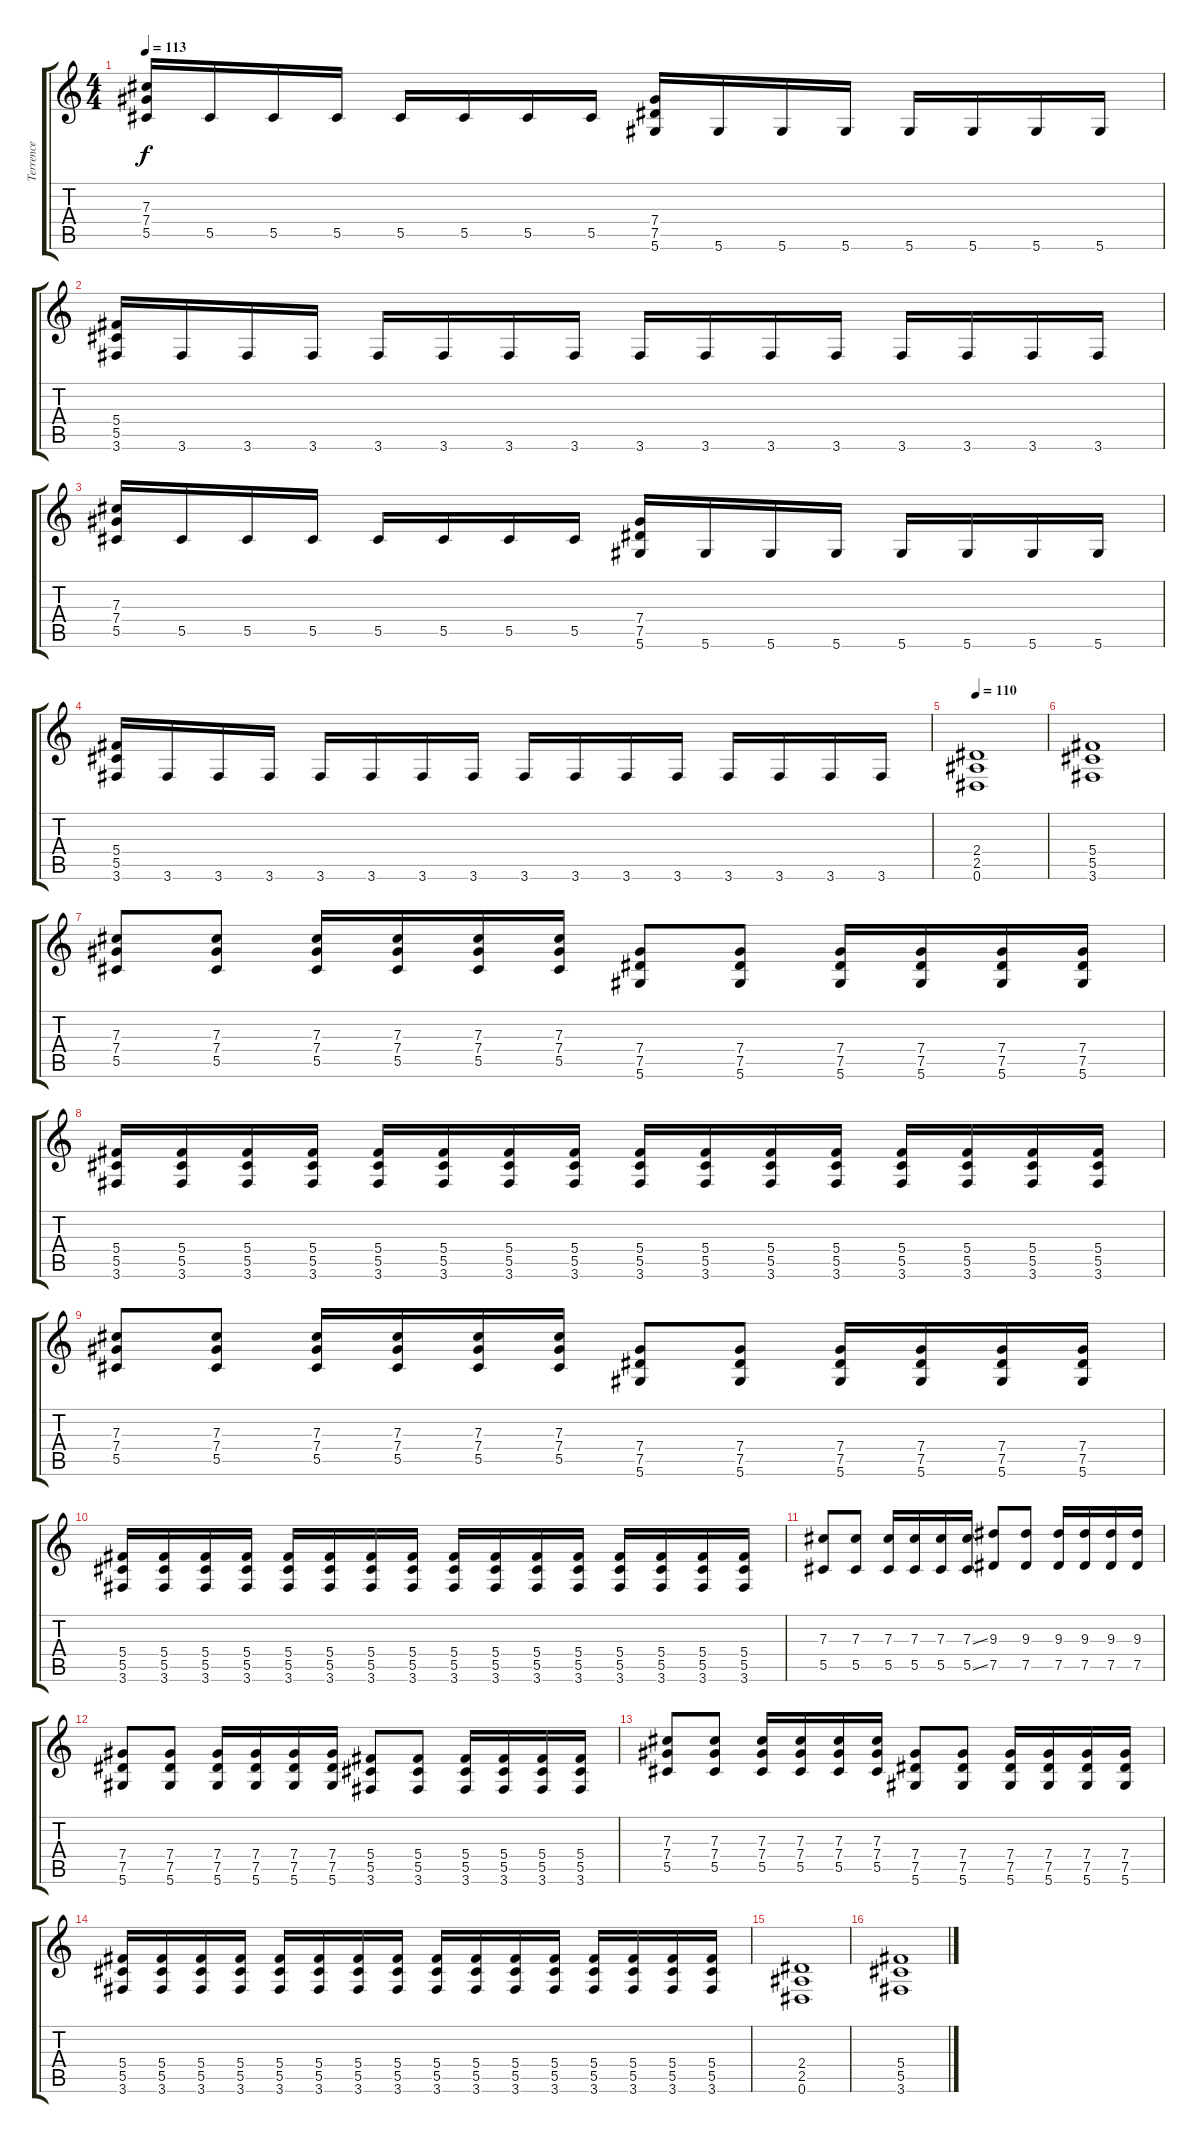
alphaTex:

\track ("Terrence" "Terrence") {instrument distortionguitar}
\staff {score tabs}
\tuning (Eb4 Bb3 Gb3 Db3 Ab2 Eb2) {hide}
\ts (4 4)
\tempo 113
\clef g2
\ks c
(7.3 7.4 5.5).16{dy f} 5.5.16 5.5.16 5.5.16 5.5.16 5.5.16 5.5.16 5.5.16 (7.4 7.5 5.6).16 5.6.16 5.6.16 5.6.16 5.6.16 5.6.16 5.6.16 5.6.16 |
(5.4 5.5 3.6).16 3.6.16 3.6.16 3.6.16 3.6.16 3.6.16 3.6.16 3.6.16 3.6.16 3.6.16 3.6.16 3.6.16 3.6.16 3.6.16 3.6.16 3.6.16 |
(7.3 7.4 5.5).16 5.5.16 5.5.16 5.5.16 5.5.16 5.5.16 5.5.16 5.5.16 (7.4 7.5 5.6).16 5.6.16 5.6.16 5.6.16 5.6.16 5.6.16 5.6.16 5.6.16 |
(5.4 5.5 3.6).16 3.6.16 3.6.16 3.6.16 3.6.16 3.6.16 3.6.16 3.6.16 3.6.16 3.6.16 3.6.16 3.6.16 3.6.16 3.6.16 3.6.16 3.6.16 |
\tempo 110
(2.4 2.5 0.6).1 |
(5.4 5.5 3.6).1 |
(7.3 7.4 5.5).8 (7.3 7.4 5.5).8 (7.3 7.4 5.5).16 (7.3 7.4 5.5).16 (7.3 7.4 5.5).16 (7.3 7.4 5.5).16 (7.4 7.5 5.6).8 (7.4 7.5 5.6).8 (7.4 7.5 5.6).16 (7.4 7.5 5.6).16 (7.4 7.5 5.6).16 (7.4 7.5 5.6).16 |
(5.4 5.5 3.6).16 (5.4 5.5 3.6).16 (5.4 5.5 3.6).16 (5.4 5.5 3.6).16 (5.4 5.5 3.6).16 (5.4 5.5 3.6).16 (5.4 5.5 3.6).16 (5.4 5.5 3.6).16 (5.4 5.5 3.6).16 (5.4 5.5 3.6).16 (5.4 5.5 3.6).16 (5.4 5.5 3.6).16 (5.4 5.5 3.6).16 (5.4 5.5 3.6).16 (5.4 5.5 3.6).16 (5.4 5.5 3.6).16 |
(7.3 7.4 5.5).8 (7.3 7.4 5.5).8 (7.3 7.4 5.5).16 (7.3 7.4 5.5).16 (7.3 7.4 5.5).16 (7.3 7.4 5.5).16 (7.4 7.5 5.6).8 (7.4 7.5 5.6).8 (7.4 7.5 5.6).16 (7.4 7.5 5.6).16 (7.4 7.5 5.6).16 (7.4 7.5 5.6).16 |
(5.4 5.5 3.6).16 (5.4 5.5 3.6).16 (5.4 5.5 3.6).16 (5.4 5.5 3.6).16 (5.4 5.5 3.6).16 (5.4 5.5 3.6).16 (5.4 5.5 3.6).16 (5.4 5.5 3.6).16 (5.4 5.5 3.6).16 (5.4 5.5 3.6).16 (5.4 5.5 3.6).16 (5.4 5.5 3.6).16 (5.4 5.5 3.6).16 (5.4 5.5 3.6).16 (5.4 5.5 3.6).16 (5.4 5.5 3.6).16 |
(7.3 5.5).8 (7.3 5.5).8 (7.3 5.5).16 (7.3 5.5).16 (7.3 5.5).16 (7.3{ss} 5.5{ss}).16 (9.3 7.5).8 (9.3 7.5).8 (9.3 7.5).16 (9.3 7.5).16 (9.3 7.5).16 (9.3 7.5).16 |
(7.4 7.5 5.6).8 (7.4 7.5 5.6).8 (7.4 7.5 5.6).16 (7.4 7.5 5.6).16 (7.4 7.5 5.6).16 (7.4 7.5 5.6).16 (5.4 5.5 3.6).8 (5.4 5.5 3.6).8 (5.4 5.5 3.6).16 (5.4 5.5 3.6).16 (5.4 5.5 3.6).16 (5.4 5.5 3.6).16 |
(7.3 7.4 5.5).8 (7.3 7.4 5.5).8 (7.3 7.4 5.5).16 (7.3 7.4 5.5).16 (7.3 7.4 5.5).16 (7.3 7.4 5.5).16 (7.4 7.5 5.6).8 (7.4 7.5 5.6).8 (7.4 7.5 5.6).16 (7.4 7.5 5.6).16 (7.4 7.5 5.6).16 (7.4 7.5 5.6).16 |
(5.4 5.5 3.6).16 (5.4 5.5 3.6).16 (5.4 5.5 3.6).16 (5.4 5.5 3.6).16 (5.4 5.5 3.6).16 (5.4 5.5 3.6).16 (5.4 5.5 3.6).16 (5.4 5.5 3.6).16 (5.4 5.5 3.6).16 (5.4 5.5 3.6).16 (5.4 5.5 3.6).16 (5.4 5.5 3.6).16 (5.4 5.5 3.6).16 (5.4 5.5 3.6).16 (5.4 5.5 3.6).16 (5.4 5.5 3.6).16 |
(2.4 2.5 0.6).1 |
(5.4 5.5 3.6).1
